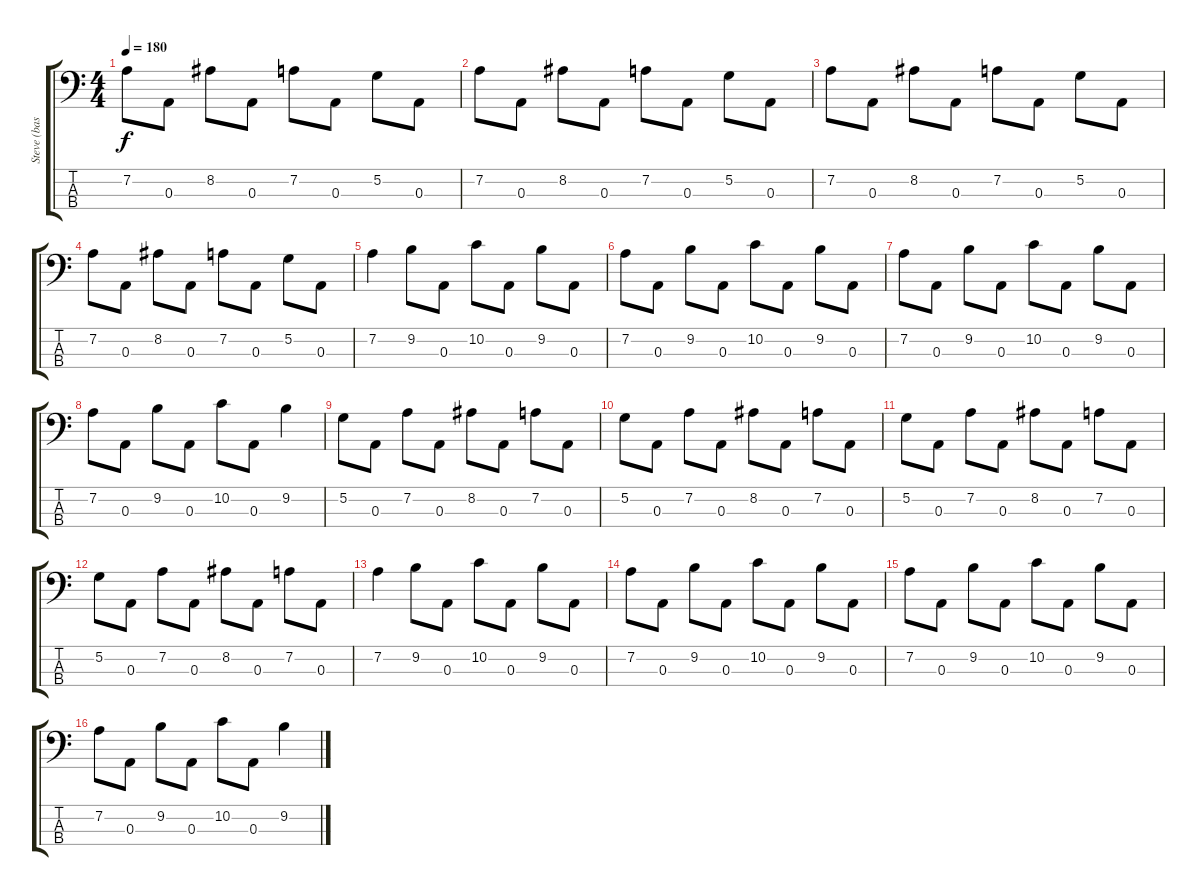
\track ("Steve (bass)" "Steve (bas") {instrument electricbassfinger}
\staff {score tabs}
\tuning (G2 D2 A1 E1) {hide}
\ts (4 4)
\tempo 180
\clef f4
\ks c
7.2.8{dy f} 0.3.8 8.2.8 0.3.8 7.2.8 0.3.8 5.2.8 0.3.8 |
7.2.8 0.3.8 8.2.8 0.3.8 7.2.8 0.3.8 5.2.8 0.3.8 |
7.2.8 0.3.8 8.2.8 0.3.8 7.2.8 0.3.8 5.2.8 0.3.8 |
7.2.8 0.3.8 8.2.8 0.3.8 7.2.8 0.3.8 5.2.8 0.3.8 |
7.2.4 9.2.8 0.3.8 10.2.8 0.3.8 9.2.8 0.3.8 |
7.2.8 0.3.8 9.2.8 0.3.8 10.2.8 0.3.8 9.2.8 0.3.8 |
7.2.8 0.3.8 9.2.8 0.3.8 10.2.8 0.3.8 9.2.8 0.3.8 |
7.2.8 0.3.8 9.2.8 0.3.8 10.2.8 0.3.8 9.2.4 |
5.2.8 0.3.8 7.2.8 0.3.8 8.2.8 0.3.8 7.2.8 0.3.8 |
5.2.8 0.3.8 7.2.8 0.3.8 8.2.8 0.3.8 7.2.8 0.3.8 |
5.2.8 0.3.8 7.2.8 0.3.8 8.2.8 0.3.8 7.2.8 0.3.8 |
5.2.8 0.3.8 7.2.8 0.3.8 8.2.8 0.3.8 7.2.8 0.3.8 |
7.2.4 9.2.8 0.3.8 10.2.8 0.3.8 9.2.8 0.3.8 |
7.2.8 0.3.8 9.2.8 0.3.8 10.2.8 0.3.8 9.2.8 0.3.8 |
7.2.8 0.3.8 9.2.8 0.3.8 10.2.8 0.3.8 9.2.8 0.3.8 |
7.2.8 0.3.8 9.2.8 0.3.8 10.2.8 0.3.8 9.2.4
